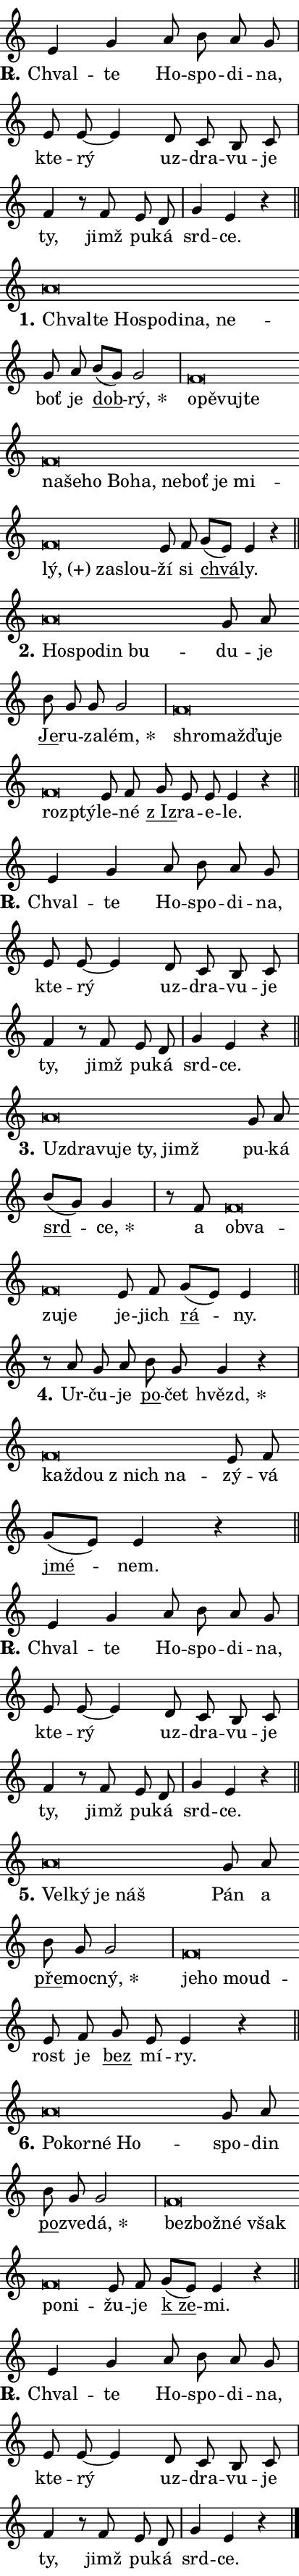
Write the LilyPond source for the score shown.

\version "2.22.1"
\header { tagline = "" }
\paper {
  indent = 0\cm
  top-margin = 0\cm
  right-margin = 0\cm
  bottom-margin = 0\cm
  left-margin = 0\cm
  paper-width = 7\cm
  page-breaking = #ly:one-page-breaking
  system-system-spacing.basic-distance = #11
  score-system-spacing.basic-distance = #11
  ragged-last = ##f
}


%% Author: Thomas Morley
%% https://lists.gnu.org/archive/html/lilypond-user/2020-05/msg00002.html
#(define (line-position grob)
"Returns position of @var[grob} in current system:
   @code{'start}, if at first time-step
   @code{'end}, if at last time-step
   @code{'middle} otherwise
"
  (let* ((col (ly:item-get-column grob))
         (ln (ly:grob-object col 'left-neighbor))
         (rn (ly:grob-object col 'right-neighbor))
         (col-to-check-left (if (ly:grob? ln) ln col))
         (col-to-check-right (if (ly:grob? rn) rn col))
         (break-dir-left
           (and
             (ly:grob-property col-to-check-left 'non-musical #f)
             (ly:item-break-dir col-to-check-left)))
         (break-dir-right
           (and
             (ly:grob-property col-to-check-right 'non-musical #f)
             (ly:item-break-dir col-to-check-right))))
        (cond ((eqv? 1 break-dir-left) 'start)
              ((eqv? -1 break-dir-right) 'end)
              (else 'middle))))

#(define (tranparent-at-line-position vctor)
  (lambda (grob)
  "Relying on @code{line-position} select the relevant enry from @var{vctor}.
Used to determine transparency,"
    (case (line-position grob)
      ((end) (not (vector-ref vctor 0)))
      ((middle) (not (vector-ref vctor 1)))
      ((start) (not (vector-ref vctor 2))))))

noteHeadBreakVisibility =
#(define-music-function (break-visibility)(vector?)
"Makes @code{NoteHead}s transparent relying on @var{break-visibility}"
#{
  \override NoteHead.transparent =
    #(tranparent-at-line-position break-visibility)
#})

#(define delete-ledgers-for-transparent-note-heads
  (lambda (grob)
    "Reads whether a @code{NoteHead} is transparent.
If so this @code{NoteHead} is removed from @code{'note-heads} from
@var{grob}, which is supposed to be @code{LedgerLineSpanner}.
As a result ledgers are not printed for this @code{NoteHead}"
    (let* ((nhds-array (ly:grob-object grob 'note-heads))
           (nhds-list
             (if (ly:grob-array? nhds-array)
                 (ly:grob-array->list nhds-array)
                 '()))
           ;; Relies on the transparent-property being done before
           ;; Staff.LedgerLineSpanner.after-line-breaking is executed.
           ;; This is fragile ...
           (to-keep
             (remove
               (lambda (nhd)
                 (ly:grob-property nhd 'transparent #f))
               nhds-list)))
      ;; TODO find a better method to iterate over grob-arrays, similiar
      ;; to filter/remove etc for lists
      ;; For now rebuilt from scratch
      (set! (ly:grob-object grob 'note-heads)  '())
      (for-each
        (lambda (nhd)
          (ly:pointer-group-interface::add-grob grob 'note-heads nhd))
        to-keep))))

hideNotes = {
  \noteHeadBreakVisibility #begin-of-line-visible
}
unHideNotes = {
  \noteHeadBreakVisibility #all-visible
}

% work-around for resetting accidentals
% https://lilypond.org/doc/v2.23/Documentation/notation/displaying-rhythms#unmetered-music
cadenzaMeasure = {
  \cadenzaOff
  \partial 1024 s1024
  \cadenzaOn
}

#(define-markup-command (accent layout props text) (markup?)
  "Underline accented syllable"
  (interpret-markup layout props
    #{\markup \override #'(offset . 4.3) \underline { #text }#}))

responsum = \markup \concat {
  "R" \hspace #-1.05 \path #0.1 #'((moveto 0 0.07) (lineto 0.9 0.8)) \hspace #0.05 "."
}

\layout {
    \context {
        \Staff
        \remove "Time_signature_engraver"
        \override LedgerLineSpanner.after-line-breaking = #delete-ledgers-for-transparent-note-heads
    }
    \context {
        \Voice {
            \override NoteHead.output-attributes = #'((class . "notehead"))
            \override Hairpin.height = #0.55
        }
    }
    \context {
        \Lyrics {
            \override StanzaNumber.output-attributes = #'((class . "stanzanumber"))
            \override LyricSpace.minimum-distance = #0.9
            \override LyricText.font-name = #"TeX Gyre Schola"
            \override LyricText.font-size = 1
            \override StanzaNumber.font-name = #"TeX Gyre Schola Bold"
            \override StanzaNumber.font-size = 1
        }
    }
}

% magnetic-lyrics.ily
%
%   written by
%     Jean Abou Samra <jean@abou-samra.fr>
%     Werner Lemberg <wl@gnu.org>
%
%   adapted by
%     Jiri Hon <jiri.hon@gmail.com>
%
% Version 2022-Apr-15

% https://www.mail-archive.com/lilypond-user@gnu.org/msg149350.html

#(define (Left_hyphen_pointer_engraver context)
   "Collect syllable-hyphen-syllable occurrences in lyrics and store
them in properties.  This engraver only looks to the left.  For
example, if the lyrics input is @code{foo -- bar}, it does the
following.

@itemize @bullet
@item
Set the @code{text} property of the @code{LyricHyphen} grob between
@q{foo} and @q{bar} to @code{foo}.

@item
Set the @code{left-hyphen} property of the @code{LyricText} grob with
text @q{foo} to the @code{LyricHyphen} grob between @q{foo} and
@q{bar}.
@end itemize

Use this auxiliary engraver in combination with the
@code{lyric-@/text::@/apply-@/magnetic-@/offset!} hook."
   (let ((hyphen #f)
         (text #f))
     (make-engraver
      (acknowledgers
       ((lyric-syllable-interface engraver grob source-engraver)
        (set! text grob)))
      (end-acknowledgers
       ((lyric-hyphen-interface engraver grob source-engraver)
        ;(when (not (grob::has-interface grob 'lyric-space-interface))
          (set! hyphen grob)));)
      ((stop-translation-timestep engraver)
       (when (and text hyphen)
         (ly:grob-set-object! text 'left-hyphen hyphen))
       (set! text #f)
       (set! hyphen #f)))))

#(define (lyric-text::apply-magnetic-offset! grob)
   "If the space between two syllables is less than the value in
property @code{LyricText@/.details@/.squash-threshold}, move the right
syllable to the left so that it gets concatenated with the left
syllable.

Use this function as a hook for
@code{LyricText@/.after-@/line-@/breaking} if the
@code{Left_@/hyphen_@/pointer_@/engraver} is active."
   (let ((hyphen (ly:grob-object grob 'left-hyphen #f)))
     (when hyphen
       (let ((left-text (ly:spanner-bound hyphen LEFT)))
         (when (grob::has-interface left-text 'lyric-syllable-interface)
           (let* ((common (ly:grob-common-refpoint grob left-text X))
                  (this-x-ext (ly:grob-extent grob common X))
                  (left-x-ext
                   (begin
                     ;; Trigger magnetism for left-text.
                     (ly:grob-property left-text 'after-line-breaking)
                     (ly:grob-extent left-text common X)))
                  ;; `delta` is the gap width between two syllables.
                  (delta (- (interval-start this-x-ext)
                            (interval-end left-x-ext)))
                  (details (ly:grob-property grob 'details))
                  (threshold (assoc-get 'squash-threshold details 0.2)))
             (when (< delta threshold)
               (let* (;; We have to manipulate the input text so that
                      ;; ligatures crossing syllable boundaries are not
                      ;; disabled.  For languages based on the Latin
                      ;; script this is essentially a beautification.
                      ;; However, for non-Western scripts it can be a
                      ;; necessity.
                      (lt (ly:grob-property left-text 'text))
                      (rt (ly:grob-property grob 'text))
                      (is-space (grob::has-interface hyphen 'lyric-space-interface))
                      (space (if is-space " " ""))
                      (space-markup (grob-interpret-markup grob " "))
                      (space-size (interval-length (ly:stencil-extent space-markup X)))
                      (extra-delta (if is-space space-size 0))
                      ;; Append new syllable.
                      (ltrt-space (if (and (string? lt) (string? rt))
                                (string-append lt space rt)
                                (make-concat-markup (list lt space rt))))
                      ;; Right-align `ltrt` to the right side.
                      (ltrt-space-markup (grob-interpret-markup
                               grob
                               (make-translate-markup
                                (cons (interval-length this-x-ext) 0)
                                (make-right-align-markup ltrt-space)))))
                 (begin
                   ;; Don't print `left-text`.
                   (ly:grob-set-property! left-text 'stencil #f)
                   ;; Set text and stencil (which holds all collected
                   ;; syllables so far) and shift it to the left.
                   (ly:grob-set-property! grob 'text ltrt-space)
                   (ly:grob-set-property! grob 'stencil ltrt-space-markup)
                   (ly:grob-translate-axis! grob (- (- delta extra-delta)) X))))))))))


#(define (lyric-hyphen::displace-bounds-first grob)
   ;; Make very sure this callback isn't triggered too early.
   (let ((left (ly:spanner-bound grob LEFT))
         (right (ly:spanner-bound grob RIGHT)))
     (ly:grob-property left 'after-line-breaking)
     (ly:grob-property right 'after-line-breaking)
     (ly:lyric-hyphen::print grob)))

squashThreshold = #0.4

\layout {
  \context {
    \Lyrics
    \consists #Left_hyphen_pointer_engraver
    \override LyricText.after-line-breaking =
      #lyric-text::apply-magnetic-offset!
    \override LyricHyphen.stencil = #lyric-hyphen::displace-bounds-first
    \override LyricText.details.squash-threshold = \squashThreshold
    \override LyricHyphen.minimum-distance = 0
    \override LyricHyphen.minimum-length = \squashThreshold
  }
}

squash = \override LyricText.details.squash-threshold = 9999
unSquash = \override LyricText.details.squash-threshold = \squashThreshold

left = \override LyricText.self-alignment-X = #LEFT
unLeft = \revert LyricText.self-alignment-X

starOffset = #(lambda (grob) 
                (let ((x_offset (ly:self-alignment-interface::aligned-on-x-parent grob)))
                  (if (= x_offset 0) 0 (+ x_offset 1.2))))

star = #(define-music-function (syllable)(string?)
"Append star separator at the end of a syllable"
#{
  \once \override LyricText.X-offset = #starOffset
  \lyricmode { \markup {
    #syllable
    \override #'((font-name . "TeX Gyre Schola Bold")) \hspace #0.2 \lower #0.65 \larger "*"
  } }
#})

starAccent = #(define-music-function (syllable)(string?)
"Append star separator at the end of a syllable and make accent"
#{
  \once \override LyricText.X-offset = #starOffset
  \lyricmode { \markup {
    \accent #syllable
    \override #'((font-name . "TeX Gyre Schola Bold")) \hspace #0.2 \lower #0.65 \larger "*"
  } }
#})

breath = #(define-music-function (syllable)(string?)
"Append breathing indicator at the end of a syllable"
#{
  \lyricmode { \markup { #syllable "+" } }
#})

optionalBreath = #(define-music-function (syllable)(string?)
"Append optional breathing indicator at the end of a syllable"
#{
  \lyricmode { \markup { #syllable "(+)" } }
#})


\score {
    <<
        \new Voice = "melody" { \cadenzaOn \key c \major \relative { e'4 g a8 b a g \cadenzaMeasure \bar "|" e e~ e4 \bar "" d8 c b c \cadenzaMeasure \bar "|" f4 r8 f e d \cadenzaMeasure \bar "|" g4 e r4 \cadenzaMeasure \bar "||" \break }
\relative { a'\breve*1/16 \hideNotes \breve*1/16 \bar "" \breve*1/16 \bar "" \breve*1/16 \bar "" \breve*1/16 \bar "" \breve*1/16 \breve*1/16 \bar "" \unHideNotes g8 a \bar "" b[( g)] g2 \cadenzaMeasure \bar "|" f\breve*1/16 \hideNotes \breve*1/16 \bar "" \breve*1/16 \bar "" \breve*1/16 \bar "" \breve*1/16 \bar "" \breve*1/16 \bar "" \breve*1/16 \bar "" \breve*1/16 \bar "" \breve*1/16 \bar "" \breve*1/16 \bar "" \breve*1/16 \bar "" \breve*1/16 \bar "" \breve*1/16 \bar "" \breve*1/16 \bar "" \breve*1/16 \breve*1/16 \bar "" \unHideNotes e8 f \bar "" g[( e)] e4 r \cadenzaMeasure \bar "||" \break }
\relative { a'\breve*1/16 \hideNotes \breve*1/16 \bar "" \breve*1/16 \breve*1/16 \bar "" \unHideNotes g8 a \bar "" b g g g2 \cadenzaMeasure \bar "|" f\breve*1/16 \hideNotes \breve*1/16 \bar "" \breve*1/16 \bar "" \breve*1/16 \breve*1/16 \bar "" \unHideNotes e8 f \bar "" g e e e4 r \cadenzaMeasure \bar "||" \break }
\relative { e'4 g a8 b a g \cadenzaMeasure \bar "|" e e~ e4 \bar "" d8 c b c \cadenzaMeasure \bar "|" f4 r8 f e d \cadenzaMeasure \bar "|" g4 e r4 \cadenzaMeasure \bar "||" \break }
\relative { a'\breve*1/16 \hideNotes \breve*1/16 \bar "" \breve*1/16 \bar "" \breve*1/16 \bar "" \breve*1/16 \breve*1/16 \bar "" \unHideNotes g8 a \bar "" b[( g)] g4 \cadenzaMeasure \bar "|" r8 f f\breve*1/16 \hideNotes \breve*1/16 \bar "" \breve*1/16 \breve*1/16 \bar "" \unHideNotes e8 f \bar "" g[( e)] e4 \cadenzaMeasure \bar "||" \break }
\relative { r8 a' g8 a \bar "" b g g4 r \cadenzaMeasure \bar "|" f\breve*1/16 \hideNotes \breve*1/16 \bar "" \breve*1/16 \breve*1/16 \bar "" \unHideNotes e8 f \bar "" g[( e)] e4 r \cadenzaMeasure \bar "||" \break }
\relative { e'4 g a8 b a g \cadenzaMeasure \bar "|" e e~ e4 \bar "" d8 c b c \cadenzaMeasure \bar "|" f4 r8 f e d \cadenzaMeasure \bar "|" g4 e r4 \cadenzaMeasure \bar "||" \break }
\relative { a'\breve*1/16 \hideNotes \breve*1/16 \bar "" \breve*1/16 \breve*1/16 \bar "" \unHideNotes g8 a \bar "" b g g2 \cadenzaMeasure \bar "|" f\breve*1/16 \hideNotes \breve*1/16 \breve*1/16 \bar "" \unHideNotes e8 f \bar "" g e e4 r \cadenzaMeasure \bar "||" \break }
\relative { a'\breve*1/16 \hideNotes \breve*1/16 \bar "" \breve*1/16 \breve*1/16 \bar "" \unHideNotes g8 a \bar "" b g g2 \cadenzaMeasure \bar "|" f\breve*1/16 \hideNotes \breve*1/16 \bar "" \breve*1/16 \bar "" \breve*1/16 \bar "" \breve*1/16 \breve*1/16 \bar "" \unHideNotes e8 f \bar "" g[( e)] e4 r \cadenzaMeasure \bar "||" \break }
\relative { e'4 g a8 b a g \cadenzaMeasure \bar "|" e e~ e4 \bar "" d8 c b c \cadenzaMeasure \bar "|" f4 r8 f e d \cadenzaMeasure \bar "|" g4 e r4 \cadenzaMeasure \bar "||" \break } \bar "|." }
        \new Lyrics \lyricsto "melody" { \lyricmode { \set stanza = \responsum
Chval -- te Ho -- spo -- di -- na, kte -- rý uz -- dra -- vu -- je ty, jimž pu -- ká srd -- ce.
\set stanza = "1."
\left Chval -- \squash te Ho -- spo -- di -- na, ne -- \unLeft \unSquash boť je \markup \accent dob -- \star rý, \left o -- \squash pě -- vuj -- te na -- še -- ho Bo -- ha, ne -- boť je mi -- \optionalBreath lý, za -- slou -- \unLeft \unSquash ží si \markup \accent chvá -- ly.
\set stanza = "2."
\left Ho -- \squash spo -- din bu -- \unLeft \unSquash du -- je \markup \accent Je -- ru -- za -- \star lém, \left shro -- \squash mažďu -- je roz -- ptý -- \unLeft \unSquash le -- né \markup \accent "z Iz" -- ra -- e -- le.
\set stanza = \responsum
Chval -- te Ho -- spo -- di -- na, kte -- rý uz -- dra -- vu -- je ty, jimž pu -- ká srd -- ce.
\set stanza = "3."
\left Uz -- \squash dra -- vu -- je ty, jimž \unLeft \unSquash pu -- ká \markup \accent srd -- \star ce, a \left ob -- \squash va -- zu -- je \unLeft \unSquash je -- jich \markup \accent rá -- ny.
\set stanza = "4."
Ur -- ču -- je \markup \accent po -- čet \star hvězd, \left kaž -- \squash dou "z nich" na -- \unLeft \unSquash zý -- vá \markup \accent jmé -- nem.
\set stanza = \responsum
Chval -- te Ho -- spo -- di -- na, kte -- rý uz -- dra -- vu -- je ty, jimž pu -- ká srd -- ce.
\set stanza = "5."
\left Vel -- \squash ký je náš \unLeft \unSquash Pán a \markup \accent pře -- moc -- \star ný, \left je -- \squash ho moud -- \unLeft \unSquash rost je \markup \accent bez mí -- ry.
\set stanza = "6."
\left Po -- \squash kor -- né Ho -- \unLeft \unSquash spo -- din \markup \accent po -- zve -- \star dá, \left bez -- \squash bož -- né však po -- ni -- \unLeft \unSquash žu -- je \markup \accent "k ze" -- mi.
\set stanza = \responsum
Chval -- te Ho -- spo -- di -- na, kte -- rý uz -- dra -- vu -- je ty, jimž pu -- ká srd -- ce. } }
    >>
    \layout {}
}
